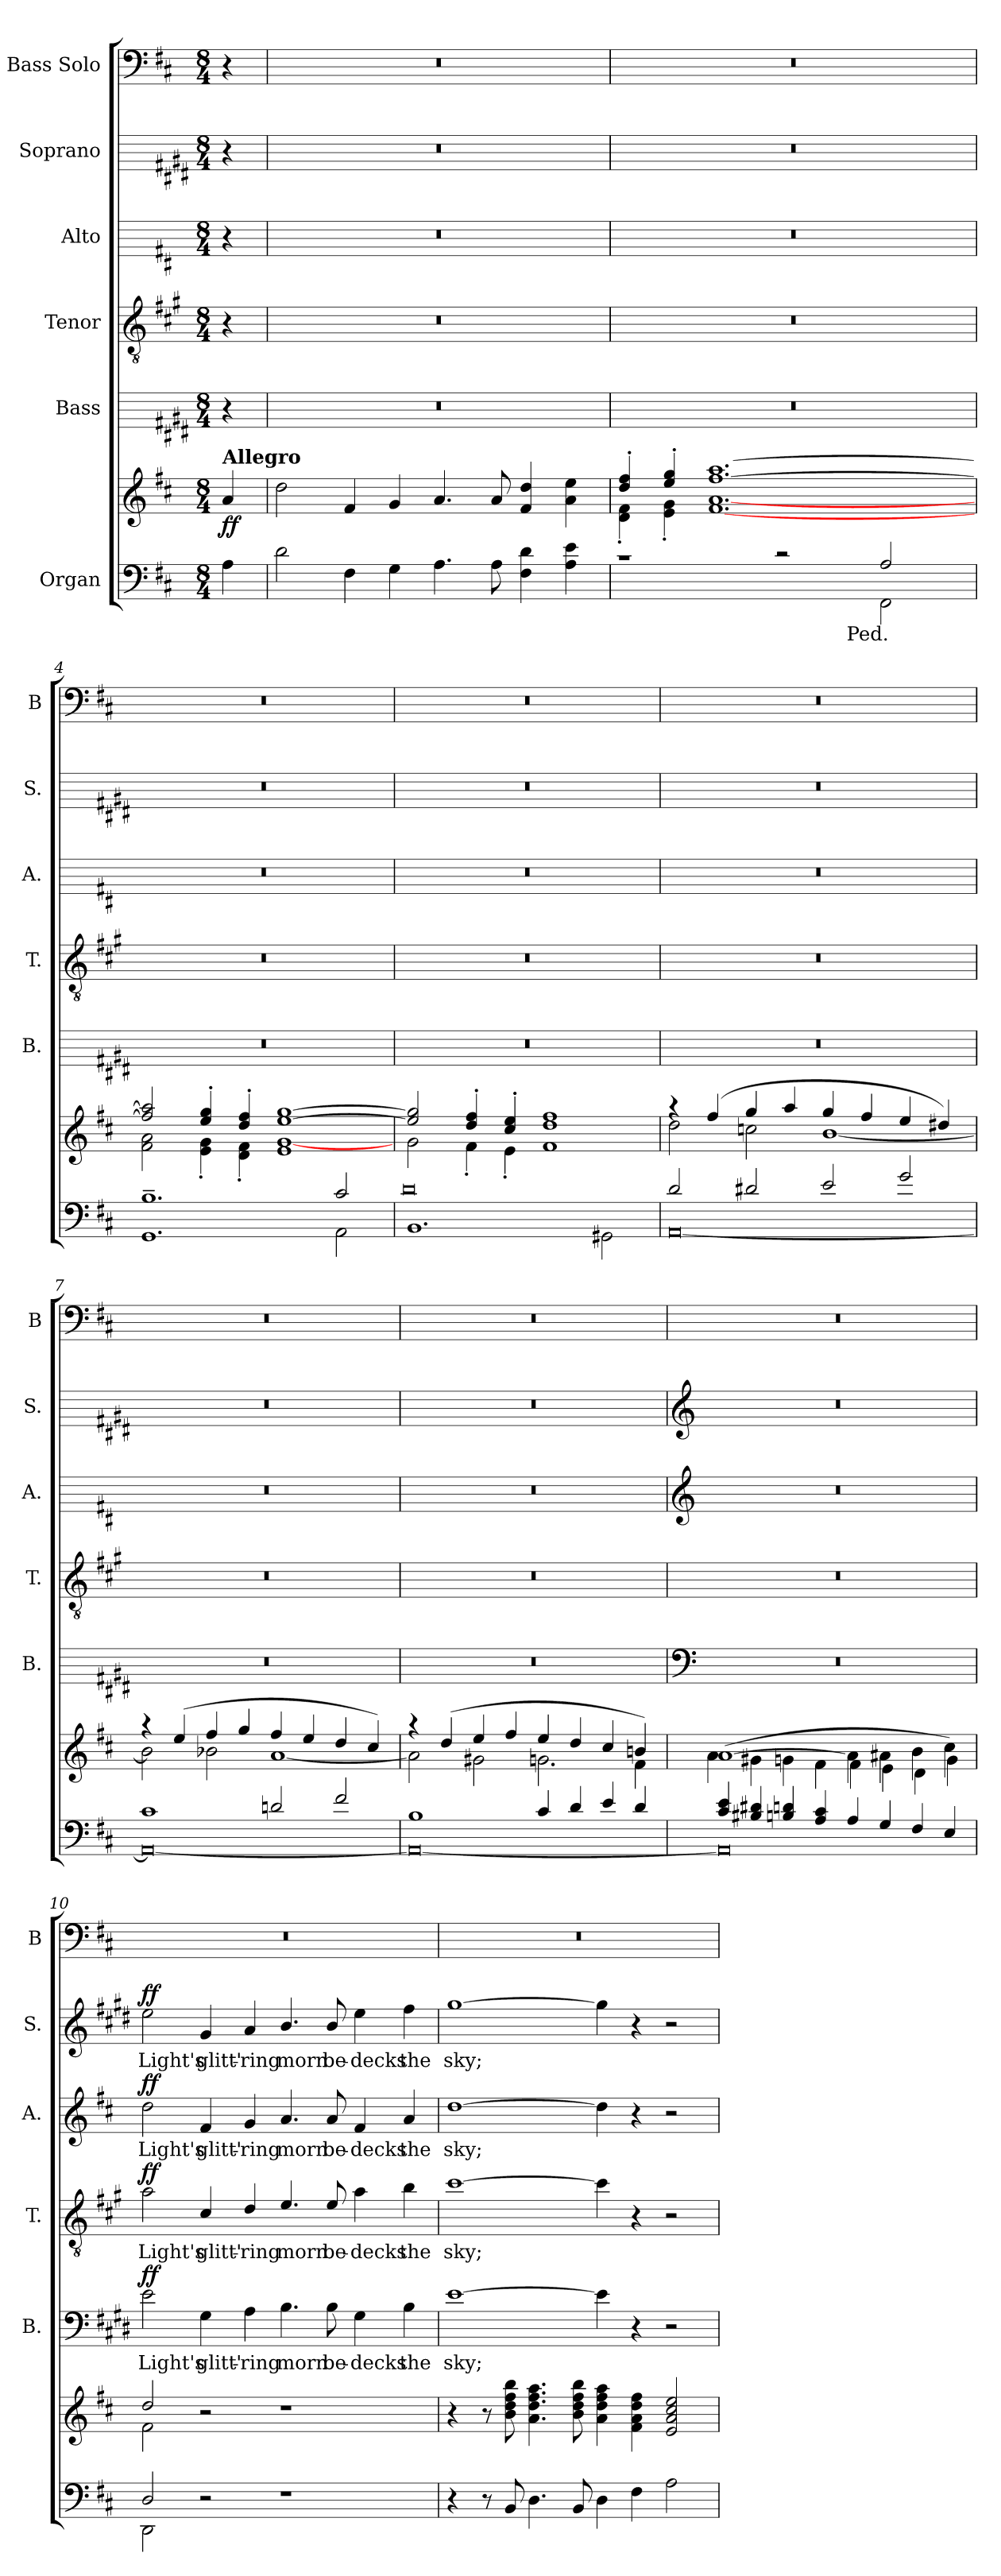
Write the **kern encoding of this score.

**kern	**kern	**dynam	**kern	**text	**dynam	**kern	**text	**dynam	**kern	**text	**dynam	**kern	**text	**dynam	**kern
*part6	*part6	*part6	*part5	*part5	*part5	*part4	*part4	*part4	*part3	*part3	*part3	*part2	*part2	*part2	*part1
*staff7	*staff6	*staff6/7	*staff5	*staff5	*staff5	*staff4	*staff4	*staff4	*staff3	*staff3	*staff3	*staff2	*staff2	*staff2	*staff1
*I"Organ	*	*	*I"Bass	*	*	*I"Tenor	*	*	*I"Alto	*	*	*I"Soprano	*	*	*I"Bass Solo
*	*	*	*I'B.	*	*	*I'T.	*	*	*I'A.	*	*	*I'S.	*	*	*I'B
*clefF4	*clefG2	*	*	*	*	*clefGv2	*	*	*	*	*	*	*	*	*clefF4
*	*	*	*ITrd1c2	*	*	*ITrd4c7	*	*	*	*	*	*ITrd1c2	*	*	*
*k[f#c#]	*k[f#c#]	*	*k[f#c#]	*	*	*k[f#c#]	*	*	*k[f#c#]	*	*	*k[f#c#]	*	*	*k[f#c#]
*D:	*D:	*	*D:	*	*	*D:	*	*	*D:	*	*	*D:	*	*	*D:
*M8/4	*M8/4	*	*M8/4	*	*	*M8/4	*	*	*M8/4	*	*	*M8/4	*	*	*M8/4
=1	=1	=1	=1	=1	=1	=1	=1	=1	=1	=1	=1	=1	=1	=1	=1
!	!LO:TX:a:B:t=Allegro	!	!	!	!	!	!	!	!	!	!	!	!	!	!
!	!	!LO:DY:b	!	!	!	!	!	!	!	!	!	!	!	!	!
4A\	4a/	ff	4r	.	.	4r	.	.	4r	.	.	4r	.	.	4r
=2	=2	=2	=2	=2	=2	=2	=2	=2	=2	=2	=2	=2	=2	=2	=2
2d\	2dd\	.	0r	.	.	0r	.	.	0r	.	.	0r	.	.	0r
4F#\	4f#/	.	.	.	.	.	.	.	.	.	.	.	.	.	.
4G\	4g/	.	.	.	.	.	.	.	.	.	.	.	.	.	.
4.A\	4.a/	.	.	.	.	.	.	.	.	.	.	.	.	.	.
8A\	8a/	.	.	.	.	.	.	.	.	.	.	.	.	.	.
4F#\ 4d\	4f#/ 4dd/	.	.	.	.	.	.	.	.	.	.	.	.	.	.
4A\ 4e\	4a\ 4ee\	.	.	.	.	.	.	.	.	.	.	.	.	.	.
=3	=3	=3	=3	=3	=3	=3	=3	=3	=3	=3	=3	=3	=3	=3	=3
*^	*^	*	*	*	*	*	*	*	*	*	*	*	*	*	*
*	*^	*	*	*	*	*	*	*	*	*	*	*	*	*	*	*	*
1rc	1.ryy	1ryy	4dd/'> 4ff#/'>	4d\'< 4f#\'<	.	0r	.	.	0r	.	.	0r	.	.	0r	.	.	0r
.	.	.	4ee/'> 4gg/'>	4e\'< 4g\'<	.	.	.	.	.	.	.	.	.	.	.	.	.	.
.	.	.	[<1.f# [<1.a [>1.ff# [>1.aa	1.ryy	.	.	.	.	.	.	.	.	.	.	.	.	.	.
2rc	.	4ryy	.	.	.	.	.	.	.	.	.	.	.	.	.	.	.	.
.	.	16.ryy	.	.	.	.	.	.	.	.	.	.	.	.	.	.	.	.
!	!	!LO:TX:b:t=Ped.	!	!	!	!	!	!	!	!	!	!	!	!	!	!	!	!
.	.	2ryy	.	.	.	.	.	.	.	.	.	.	.	.	.	.	.	.
2A/	2FF#\	.	.	.	.	.	.	.	.	.	.	.	.	.	.	.	.	.
.	.	8ryy	.	.	.	.	.	.	.	.	.	.	.	.	.	.	.	.
.	.	32ryy	.	.	.	.	.	.	.	.	.	.	.	.	.	.	.	.
*	*v	*v	*	*	*	*	*	*	*	*	*	*	*	*	*	*	*	*
=4	=4	=4	=4	=4	=4	=4	=4	=4	=4	=4	=4	=4	=4	=4	=4	=4	=4
1.GG~> 1.B~>	1.ryy	2ff#/] 2aa/]	2f#\ 2a\	.	0r	.	.	0r	.	.	0r	.	.	0r	.	.	0r
.	.	4ee/'> 4gg/'>	4e\'< 4g\'<	.	.	.	.	.	.	.	.	.	.	.	.	.	.
.	.	4dd/'> 4ff#/'>	4d\'< 4f#\'<	.	.	.	.	.	.	.	.	.	.	.	.	.	.
.	.	1e [1g [1ee [>1gg	1ryy	.	.	.	.	.	.	.	.	.	.	.	.	.	.
2AA\	2c#/	.	.	.	.	.	.	.	.	.	.	.	.	.	.	.	.
!!LO:LB:g=z
=5	=5	=5	=5	=5	=5	=5	=5	=5	=5	=5	=5	=5	=5	=5	=5	=5	=5
1.BB	0d	2ee/] 2gg/]	2g\	.	0r	.	.	0r	.	.	0r	.	.	0r	.	.	0r
.	.	4dd/'> 4ff#/'>	4f#'<\	.	.	.	.	.	.	.	.	.	.	.	.	.	.
.	.	4cc#/'> 4ee/'>	4e'<\	.	.	.	.	.	.	.	.	.	.	.	.	.	.
.	.	1f# 1dd 1ff#	1ryy	.	.	.	.	.	.	.	.	.	.	.	.	.	.
2GG#X\	.	.	.	.	.	.	.	.	.	.	.	.	.	.	.	.	.
=6	=6	=6	=6	=6	=6	=6	=6	=6	=6	=6	=6	=6	=6	=6	=6	=6	=6
2d/	[<0AA	4raa	2dd\	.	0r	.	.	0r	.	.	0r	.	.	0r	.	.	0r
.	.	(4ff#/	.	.	.	.	.	.	.	.	.	.	.	.	.	.	.
2d#X/	.	4gg/	2ccn\	.	.	.	.	.	.	.	.	.	.	.	.	.	.
.	.	4aa/	.	.	.	.	.	.	.	.	.	.	.	.	.	.	.
2e/	.	4gg/	[<1b	.	.	.	.	.	.	.	.	.	.	.	.	.	.
.	.	4ff#/	.	.	.	.	.	.	.	.	.	.	.	.	.	.	.
2g/	.	4ee/	.	.	.	.	.	.	.	.	.	.	.	.	.	.	.
.	.	4dd#X/)	.	.	.	.	.	.	.	.	.	.	.	.	.	.	.
=7	=7	=7	=7	=7	=7	=7	=7	=7	=7	=7	=7	=7	=7	=7	=7	=7	=7
1c#	0AA_	4raa	2b\]	.	0r	.	.	0r	.	.	0r	.	.	0r	.	.	0r
.	.	(4ee/	.	.	.	.	.	.	.	.	.	.	.	.	.	.	.
.	.	4ff#/	2b-X\	.	.	.	.	.	.	.	.	.	.	.	.	.	.
.	.	4gg/	.	.	.	.	.	.	.	.	.	.	.	.	.	.	.
2dn/	.	4ff#/	[1a	.	.	.	.	.	.	.	.	.	.	.	.	.	.
.	.	4ee/	.	.	.	.	.	.	.	.	.	.	.	.	.	.	.
2f#/	.	4dd/	.	.	.	.	.	.	.	.	.	.	.	.	.	.	.
.	.	4cc#/)	.	.	.	.	.	.	.	.	.	.	.	.	.	.	.
=8	=8	=8	=8	=8	=8	=8	=8	=8	=8	=8	=8	=8	=8	=8	=8	=8	=8
1B	0AA_	4raa	2a\]	.	0r	.	.	0r	.	.	0r	.	.	0r	.	.	0r
.	.	(4dd/	.	.	.	.	.	.	.	.	.	.	.	.	.	.	.
.	.	4ee/	2g#X\	.	.	.	.	.	.	.	.	.	.	.	.	.	.
.	.	4ff#/	.	.	.	.	.	.	.	.	.	.	.	.	.	.	.
4c#/	.	4ee/	2.gn\	.	.	.	.	.	.	.	.	.	.	.	.	.	.
4d/	.	4dd/	.	.	.	.	.	.	.	.	.	.	.	.	.	.	.
4e/	.	4cc#/	.	.	.	.	.	.	.	.	.	.	.	.	.	.	.
4d/	.	4bn/)	4f#\	.	.	.	.	.	.	.	.	.	.	.	.	.	.
!!LO:LB:g=z
=9	=9	=9	=9	=9	=9	=9	=9	=9	=9	=9	=9	=9	=9	=9	=9	=9	=9
*	*	*	*	*	*clefF4	*	*	*	*	*	*clefG2	*	*	*clefG2	*	*	*
4c#/ 4e/	0AA]	(>[1a	4a\	.	0r	.	.	0r	.	.	0r	.	.	0r	.	.	0r
4B#X/ 4d#X/	.	.	4g#X\	.	.	.	.	.	.	.	.	.	.	.	.	.	.
4Bn/ 4dn/	.	.	4gn\	.	.	.	.	.	.	.	.	.	.	.	.	.	.
4A/ 4c#/	.	.	4f#\	.	.	.	.	.	.	.	.	.	.	.	.	.	.
4A/	.	4a\]	4f#\	.	.	.	.	.	.	.	.	.	.	.	.	.	.
4G/	.	4a#X\	4e\	.	.	.	.	.	.	.	.	.	.	.	.	.	.
4F#/	.	4b\	4d\	.	.	.	.	.	.	.	.	.	.	.	.	.	.
4E/	.	4cc#\)	4g\	.	.	.	.	.	.	.	.	.	.	.	.	.	.
=10	=10	=10	=10	=10	=10	=10	=10	=10	=10	=10	=10	=10	=10	=10	=10	=10	=10
!	!	!	!	!	!	!	!LO:DY:a	!	!	!LO:DY:a	!	!	!LO:DY:a	!	!	!LO:DY:a	!
2D/	2DD\	2dd/	2f#\	.	2d\	Light's	ff	2d\	Light's	ff	2dd\	Light's	ff	2dd\	Light's	ff	0r
2r	1ryy	2r	1ryy	.	4F#\	glitt'-	.	4F#/	glitt'-	.	4f#/	glitt'-	.	4f#/	glitt'-	.	.
.	.	.	.	.	4G\	-ring	.	4G/	-ring	.	4g/	-ring	.	4g/	-ring	.	.
1r	.	1r	.	.	4.A\	morn	.	4.A/	morn	.	4.a/	morn	.	4.a/	morn	.	.
.	.	.	.	.	8A\	be-	.	8A/	be-	.	8a/	be-	.	8a/	be-	.	.
.	2ryy	.	2ryy	.	4F#\	-decks	.	4d\	-decks	.	4f#/	-decks	.	4dd\	-decks	.	.
.	.	.	.	.	4A\	the	.	4e\	the	.	4a/	the	.	4ee\	the	.	.
*v	*v	*	*	*	*	*	*	*	*	*	*	*	*	*	*	*	*
*	*v	*v	*	*	*	*	*	*	*	*	*	*	*	*	*	*
=11	=11	=11	=11	=11	=11	=11	=11	=11	=11	=11	=11	=11	=11	=11	=11
4r	4r	.	[>1d	sky;	.	[>1f#	sky;	.	[>1dd	sky;	.	[>1ff#	sky;	.	0r
8r	8r	.	.	.	.	.	.	.	.	.	.	.	.	.	.
8BB/	8b\ 8dd\ 8ff#\ 8bb\	.	.	.	.	.	.	.	.	.	.	.	.	.	.
4.D\	4.a\ 4.dd\ 4.ff#\ 4.aa\	.	.	.	.	.	.	.	.	.	.	.	.	.	.
8BB/	8b\ 8dd\ 8ff#\ 8bb\	.	.	.	.	.	.	.	.	.	.	.	.	.	.
4D\	4a\ 4dd\ 4ff#\ 4aa\	.	4d\]	.	.	4f#\]	.	.	4dd\]	.	.	4ff#\]	.	.	.
4F#\	4f#\ 4a\ 4dd\ 4ff#\	.	4r	.	.	4r	.	.	4r	.	.	4r	.	.	.
2A\	2e/ 2a/ 2cc#/ 2ee/	.	2r	.	.	2r	.	.	2r	.	.	2r	.	.	.
=	=	=	=	=	=	=	=	=	=	=	=	=	=	=	=
*-	*-	*-	*-	*-	*-	*-	*-	*-	*-	*-	*-	*-	*-	*-	*-
